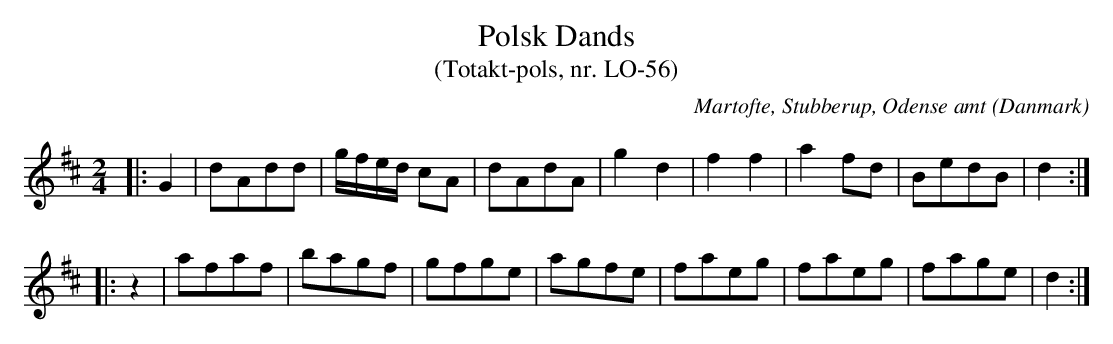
X:1
T:Polsk Dands
T:(Totakt-pols, nr. LO-56)
O:Martofte, Stubberup, Odense amt (Danmark)
M:2/4
L:1/8
K:D
|: G2 | dAdd | g/f/e/d/ cA | dAdA | g2 d2 | f2 f2 | a2 fd | BedB | d2 :|
|: z2 | afaf | bagf | gfge | agfe | faeg | faeg | fage | d2 :|
